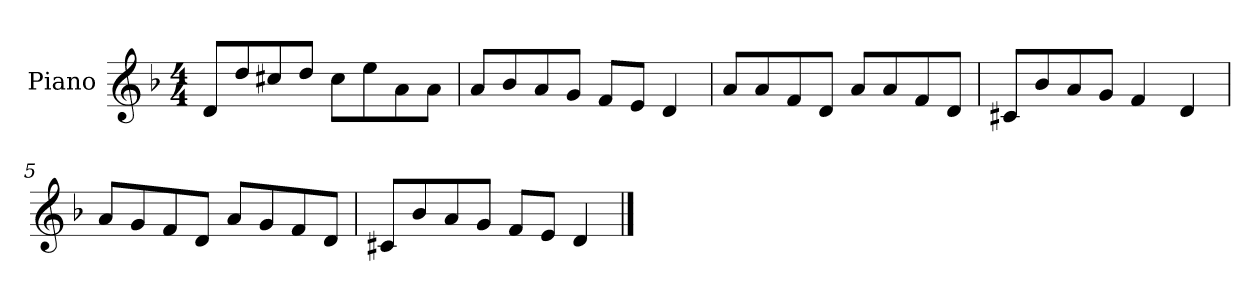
**kern
*part1
*staff1
*I"Piano
*I'P-no
*clefG2
*k[b-]
*M4/4
*MM90
=1
8d/L
8dd/
8cc#X/
8dd/J
8cc#\L
8ee\
8a\
8a\J
=2
8a/L
8b-/
8a/
8g/J
8f/L
8e/J
4d/
=3
8a/L
8a/
8f/
8d/J
8a/L
8a/
8f/
8d/J
=4
8c#X/L
8b-/
8a/
8g/J
4f/
4d/
=5
8a/L
8g/
8f/
8d/J
8a/L
8g/
8f/
8d/J
!!LO:LB:g=z
=6
8c#X/L
8b-/
8a/
8g/J
8f/L
8e/J
4d/
==
*-
